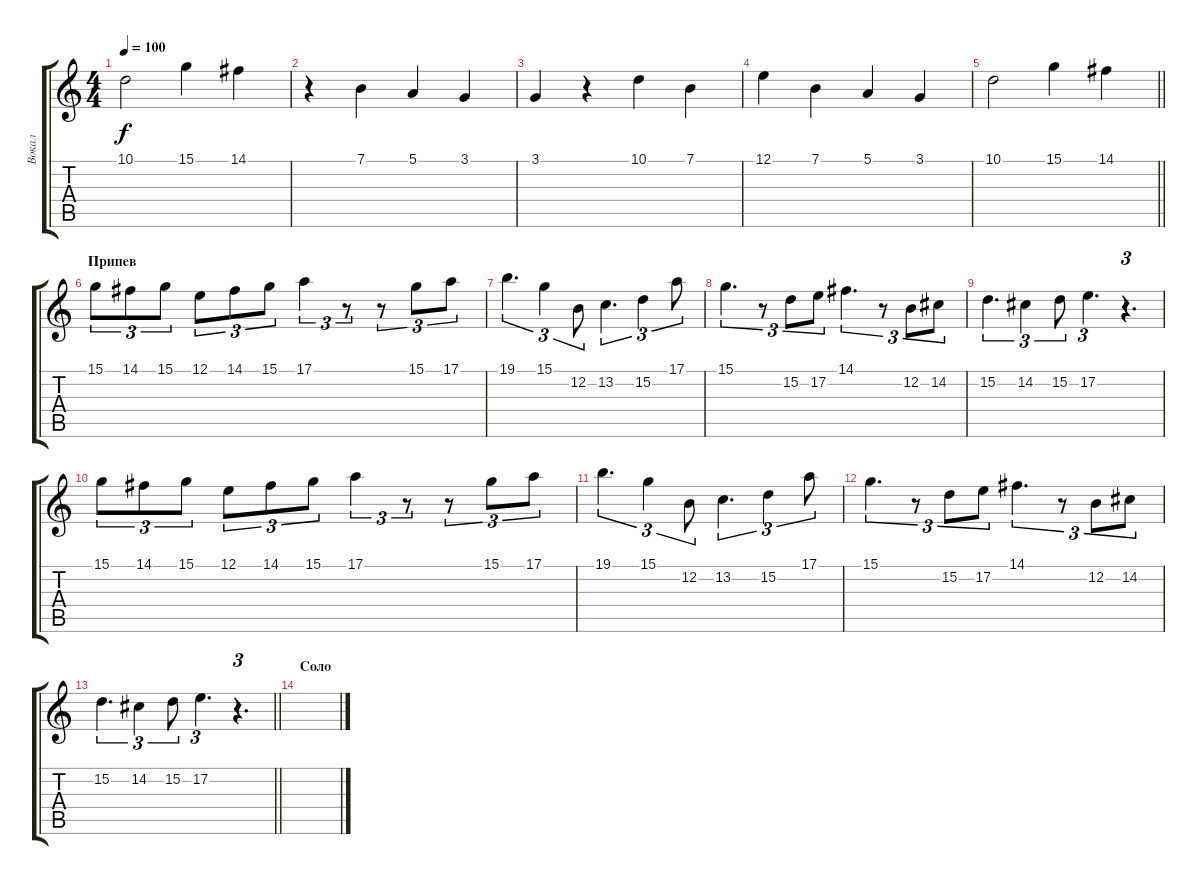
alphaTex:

\track ("Вокал" "Вокал") {instrument lead6voice}
\staff {score tabs}
\tuning (E4 B3 G3 D3 A2 E2) {hide}
\ts (4 4)
\tempo 100
\clef g2
\ks c
10.1.2{dy f} 15.1.4 14.1.4 |
r.4 7.1.4 5.1.4 3.1.4 |
3.1.4 r.4 10.1.4 7.1.4 |
12.1.4 7.1.4 5.1.4 3.1.4 |
\barLineRight lightlight
10.1.2 15.1.4 14.1.4 |
\section ("" "Припев")
15.1.8{tu (3 2)} 14.1.8{tu (3 2)} 15.1.8{tu (3 2)} 12.1.8{tu (3 2)} 14.1.8{tu (3 2)} 15.1.8{tu (3 2)} 17.1.4{tu (3 2)} r.8{tu (3 2)} r.8{tu (3 2)} 15.1.8{tu (3 2)} 17.1.8{tu (3 2)} |
19.1.4{d tu (3 2)} 15.1.4{tu (3 2)} 12.2.8{tu (3 2)} 13.2.4{d tu (3 2)} 15.2.4{tu (3 2)} 17.1.8{tu (3 2)} |
15.1.4{d tu (3 2)} r.8{tu (3 2)} 15.2.8{tu (3 2)} 17.2.8{tu (3 2)} 14.1.4{d tu (3 2)} r.8{tu (3 2)} 12.2.8{tu (3 2)} 14.2.8{tu (3 2)} |
15.2.4{d tu (3 2)} 14.2.4{tu (3 2)} 15.2.8{tu (3 2)} 17.2.4{d tu (3 2)} r.4{d tu (3 2)} |
15.1.8{tu (3 2)} 14.1.8{tu (3 2)} 15.1.8{tu (3 2)} 12.1.8{tu (3 2)} 14.1.8{tu (3 2)} 15.1.8{tu (3 2)} 17.1.4{tu (3 2)} r.8{tu (3 2)} r.8{tu (3 2)} 15.1.8{tu (3 2)} 17.1.8{tu (3 2)} |
19.1.4{d tu (3 2)} 15.1.4{tu (3 2)} 12.2.8{tu (3 2)} 13.2.4{d tu (3 2)} 15.2.4{tu (3 2)} 17.1.8{tu (3 2)} |
15.1.4{d tu (3 2)} r.8{tu (3 2)} 15.2.8{tu (3 2)} 17.2.8{tu (3 2)} 14.1.4{d tu (3 2)} r.8{tu (3 2)} 12.2.8{tu (3 2)} 14.2.8{tu (3 2)} |
\barLineRight lightlight
15.2.4{d tu (3 2)} 14.2.4{tu (3 2)} 15.2.8{tu (3 2)} 17.2.4{d tu (3 2)} r.4{d tu (3 2)} |
\section ("" "Соло")
